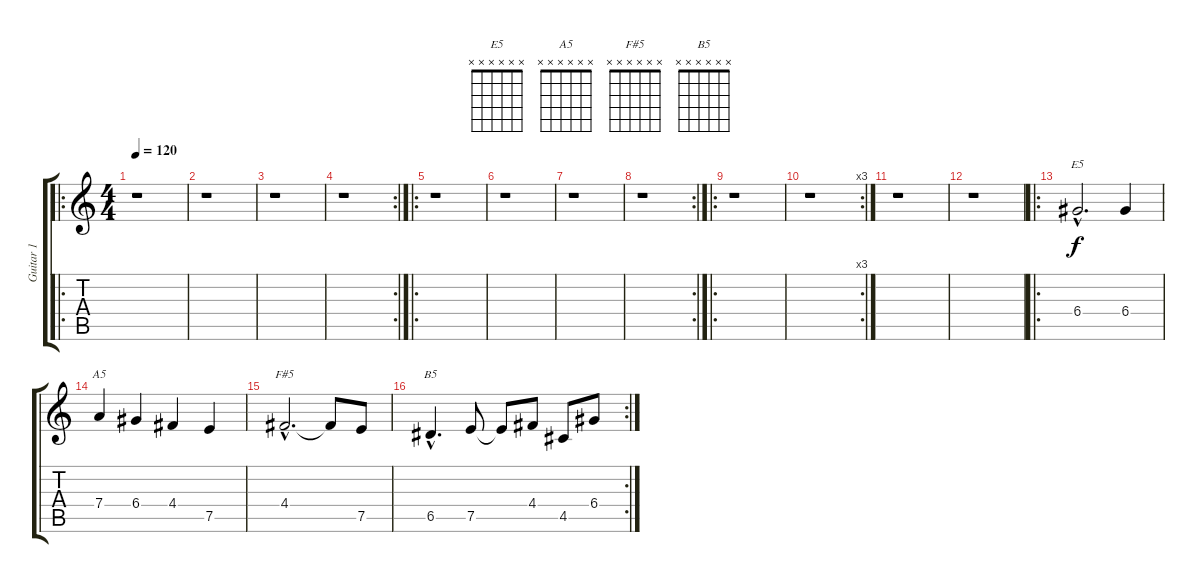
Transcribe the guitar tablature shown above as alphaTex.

\track ("Guitar 1" "Guitar 1") {instrument distortionguitar}
\staff {score tabs}
\tuning (E4 B3 G3 D3 A2 E2) {hide}
\chord ("E5" x x x x x x)
\chord ("A5" x x x x x x)
\chord ("F#5" x x x x x x)
\chord ("B5" x x x x x x)
\ro
\ts (4 4)
\tempo 120
\clef g2
\ks c
r.1{dy f instrument distortionguitar} |
r.1 |
r.1 |
\rc 2
r.1 |
\ro
r.1 |
r.1 |
r.1 |
\rc 2
r.1 |
\ro
r.1 |
\rc 3
r.1 |
r.1 |
r.1 |
\ro
6.4{hac}.2{d ch "E5"} 6.4.4 |
7.4.4{ch "A5"} 6.4.4 4.4.4 7.5.4 |
4.4{hac}.2{d ch "F#5"} 4.4{t}.8 7.5.8 |
\rc 2
6.5{hac}.4{d ch "B5"} 7.5.8 7.5{t}.8 4.4.8 4.5.8 6.4.8
